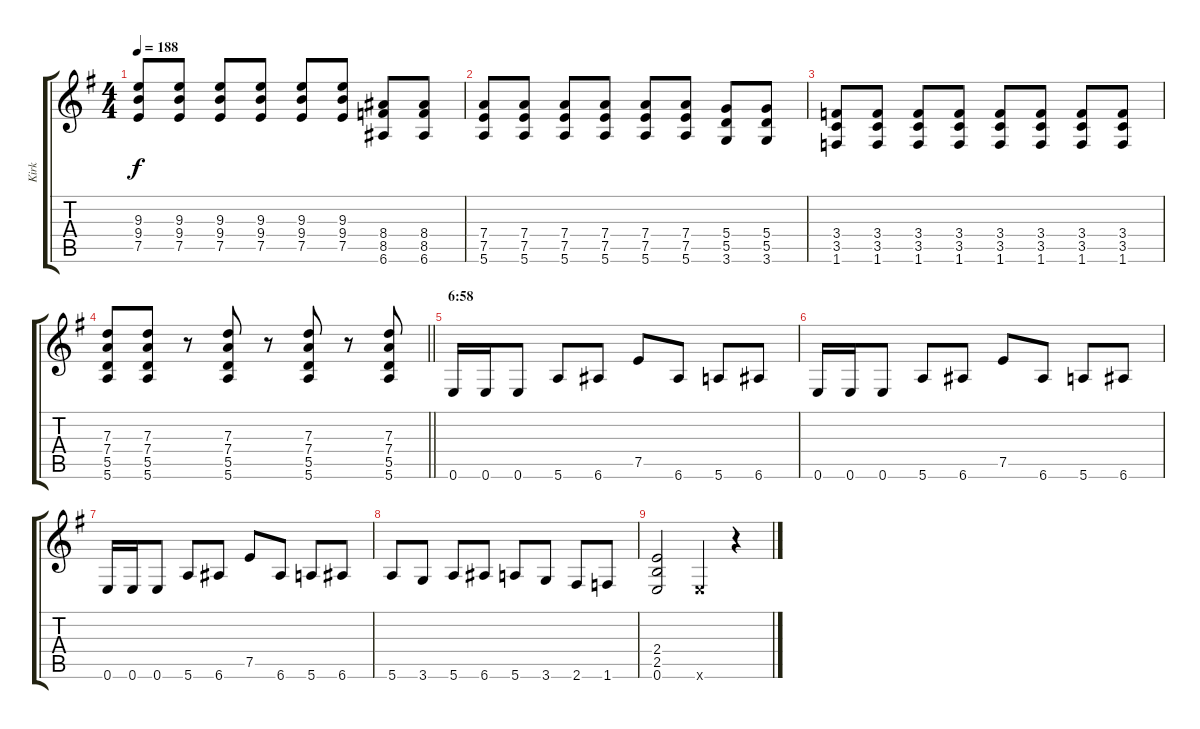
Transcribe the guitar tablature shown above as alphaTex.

\track ("Kirk" "Kirk") {instrument distortionguitar}
\staff {score tabs}
\tuning (E4 B3 G3 D3 A2 E2) {hide}
\ts (4 4)
\tempo 188
\clef g2
\ks eminor
(9.3 9.4 7.5).8{dy f} (9.3 9.4 7.5).8 (9.3 9.4 7.5).8 (9.3 9.4 7.5).8 (9.3 9.4 7.5).8 (9.3 9.4 7.5).8 (8.4 8.5 6.6).8 (8.4 8.5 6.6).8 |
(7.4 7.5 5.6).8 (7.4 7.5 5.6).8 (7.4 7.5 5.6).8 (7.4 7.5 5.6).8 (7.4 7.5 5.6).8 (7.4 7.5 5.6).8 (5.4 5.5 3.6).8 (5.4 5.5 3.6).8 |
(3.4 3.5 1.6).8 (3.4 3.5 1.6).8 (3.4 3.5 1.6).8 (3.4 3.5 1.6).8 (3.4 3.5 1.6).8 (3.4 3.5 1.6).8 (3.4 3.5 1.6).8 (3.4 3.5 1.6).8 |
\barLineRight lightlight
(7.3 7.4 5.5 5.6).8 (7.3 7.4 5.5 5.6).8 r.8 (7.3 7.4 5.5 5.6).8 r.8 (7.3 7.4 5.5 5.6).8 r.8 (7.3 7.4 5.5 5.6).8 |
\section ("" "6:58")
0.6.16 0.6.16 0.6.8 5.6.8 6.6.8 7.5.8 6.6.8 5.6.8 6.6.8 |
0.6.16 0.6.16 0.6.8 5.6.8 6.6.8 7.5.8 6.6.8 5.6.8 6.6.8 |
0.6.16 0.6.16 0.6.8 5.6.8 6.6.8 7.5.8 6.6.8 5.6.8 6.6.8 |
5.6.8 3.6.8 5.6.8 6.6.8 5.6.8 3.6.8 2.6.8 1.6.8 |
(2.4 2.5 0.6).2 0.6{x}.4 r.4
